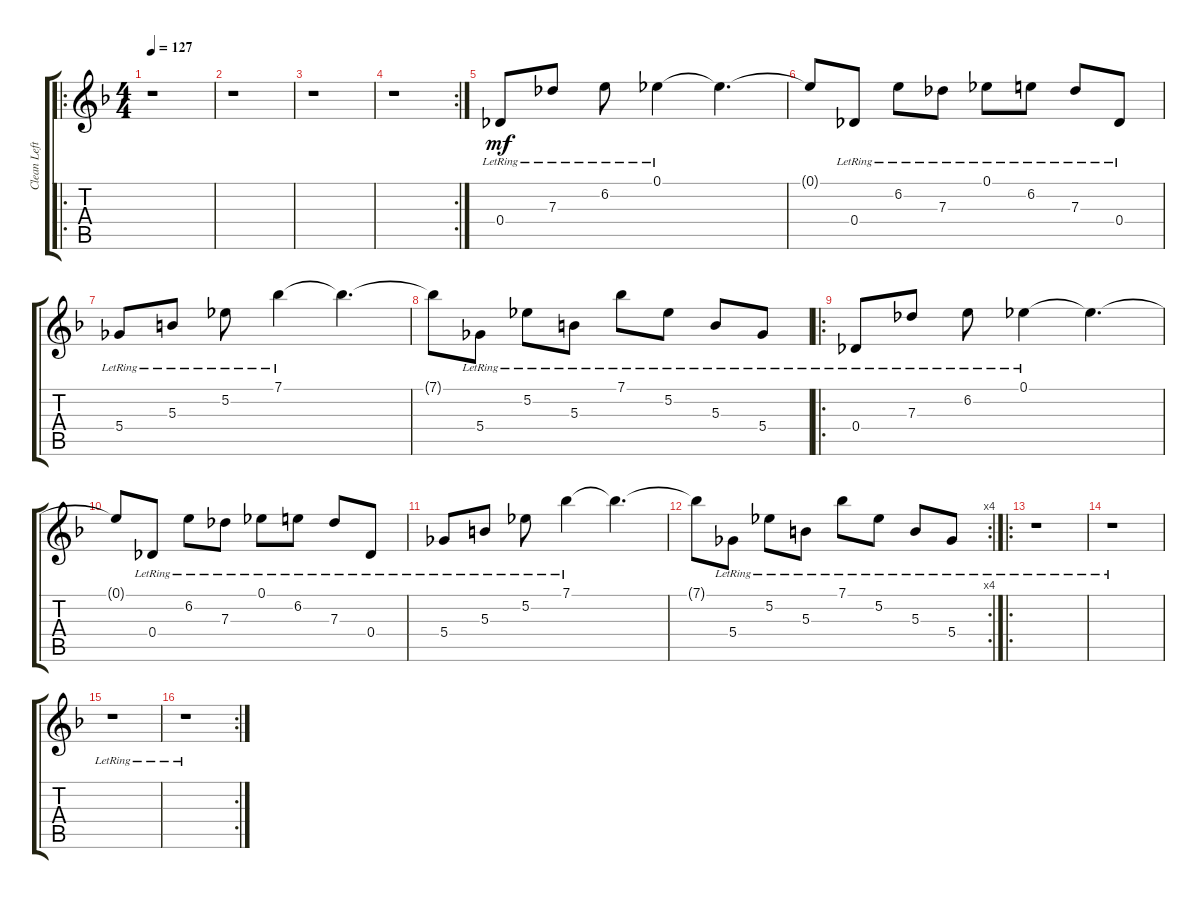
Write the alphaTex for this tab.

\track ("Clean Left" "Clean Left") {instrument electricguitarclean}
\staff {score tabs}
\tuning (Eb4 Bb3 Gb3 Db3 Ab2 Eb2) {hide}
\ro
\ts (4 4)
\tempo 127
\clef g2
\ks f
r.1{dy mf} |
r.1 |
r.1 |
\rc 2
r.1 |
0.4{lr}.8 7.3{lr}.8 6.2{lr}.8 0.1{lr}.4 0.1{t}.4{d} |
0.1{t}.8 0.4{lr}.8 6.2{lr}.8 7.3{lr}.8 0.1{lr}.8 6.2{lr}.8 7.3{lr}.8 0.4{lr}.8 |
5.4{lr}.8 5.3{lr}.8 5.2{lr}.8 7.1{lr}.4 7.1{t}.4{d} |
7.1{t}.8 5.4{lr}.8 5.2{lr}.8 5.3{lr}.8 7.1{lr}.8 5.2{lr}.8 5.3{lr}.8 5.4{lr}.8 |
\ro
0.4{lr}.8 7.3{lr}.8 6.2{lr}.8 0.1{lr}.4 0.1{t}.4{d} |
0.1{t}.8 0.4{lr}.8 6.2{lr}.8 7.3{lr}.8 0.1{lr}.8 6.2{lr}.8 7.3{lr}.8 0.4{lr}.8 |
5.4{lr}.8 5.3{lr}.8 5.2{lr}.8 7.1{lr}.4 7.1{t}.4{d} |
\rc 4
7.1{t}.8 5.4{lr}.8 5.2{lr}.8 5.3{lr}.8 7.1{lr}.8 5.2{lr}.8 5.3{lr}.8 5.4{lr}.8 |
\ro
r.1 |
r.1 |
r.1 |
\rc 2
r.1
